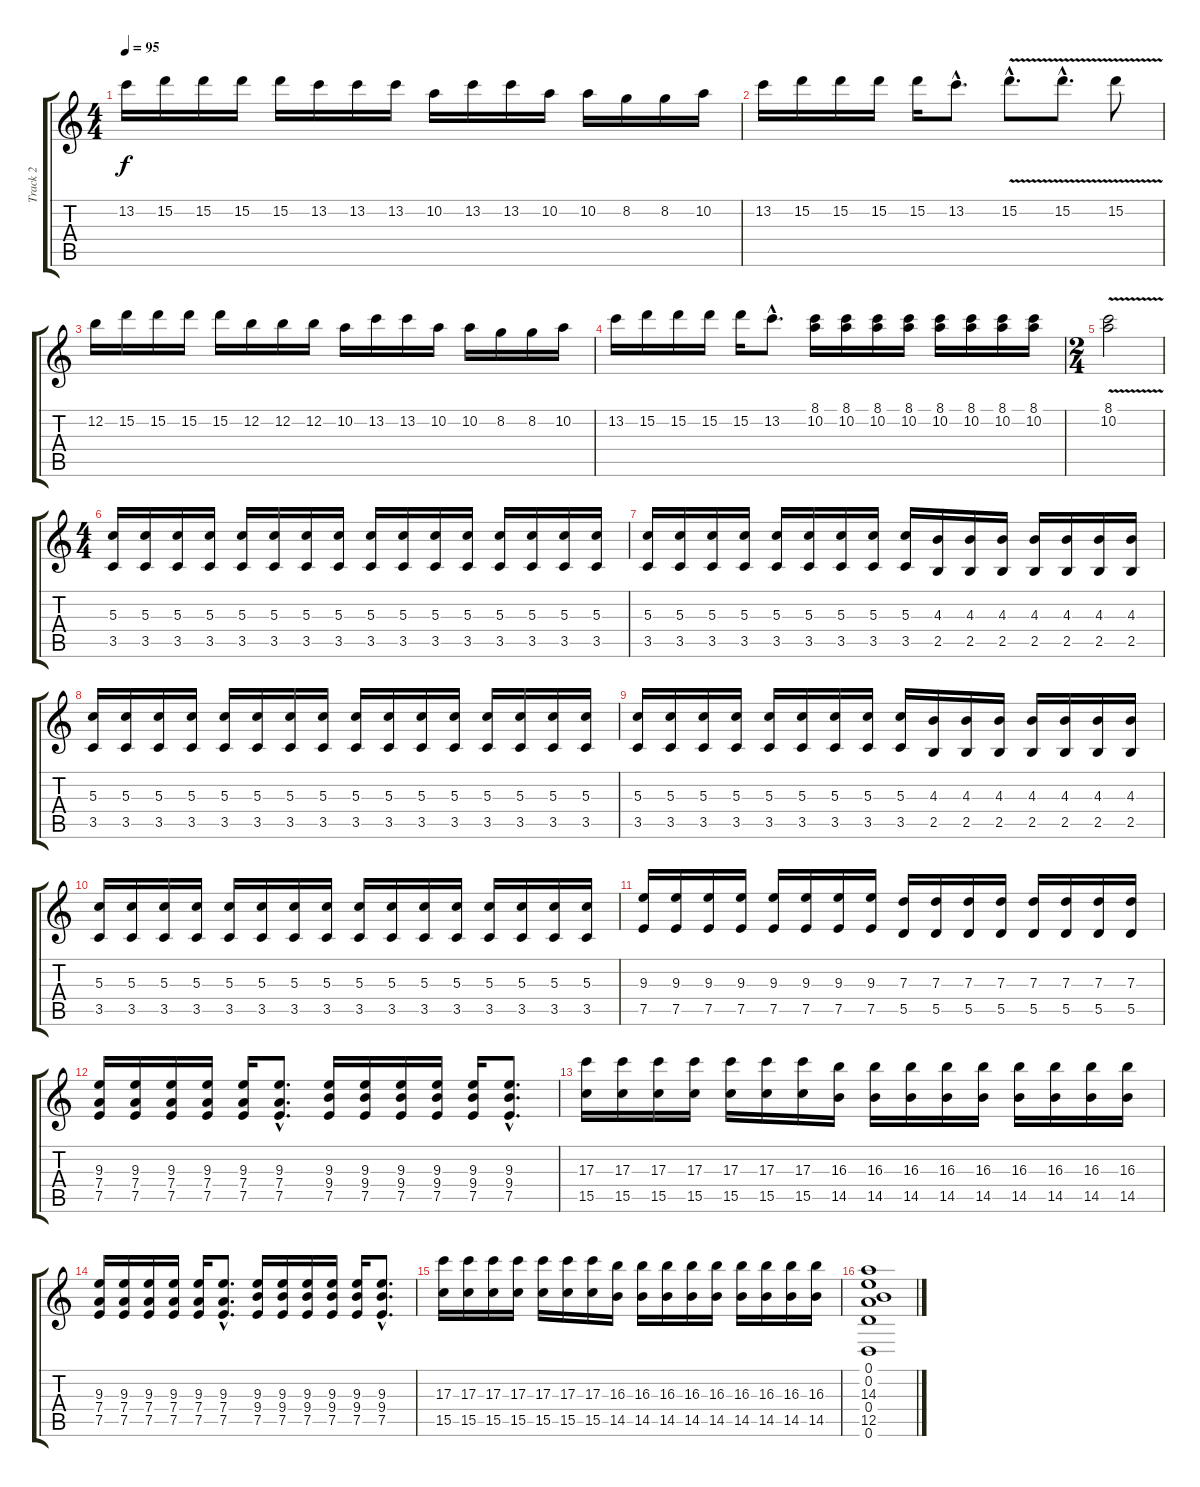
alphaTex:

\track ("Track 2" "Track 2") {instrument distortionguitar}
\staff {score tabs}
\tuning (E4 B3 G3 D3 A2 D2) {hide}
\ts (4 4)
\tempo 95
\clef g2
\ks c
13.2.16{dy f} 15.2.16 15.2.16 15.2.16 15.2.16 13.2.16 13.2.16 13.2.16 10.2.16 13.2.16 13.2.16 10.2.16 10.2.16 8.2.16 8.2.16 10.2.16 |
13.2.16 15.2.16 15.2.16 15.2.16 15.2.16 13.2{hac}.8{d} 15.2{v hac}.8{d} 15.2{v hac}.8{d} 15.2{v}.8 |
12.2.16 15.2.16 15.2.16 15.2.16 15.2.16 12.2.16 12.2.16 12.2.16 10.2.16 13.2.16 13.2.16 10.2.16 10.2.16 8.2.16 8.2.16 10.2.16 |
13.2.16 15.2.16 15.2.16 15.2.16 15.2.16 13.2{hac}.8{d} (8.1 10.2).16 (8.1 10.2).16 (8.1 10.2).16 (8.1 10.2).16 (8.1 10.2).16 (8.1 10.2).16 (8.1 10.2).16 (8.1 10.2).16 |
\ts (2 4)
(8.1{v} 10.2{v}).2{volume 5} |
\ts (4 4)
(5.3 3.5).16{volume 13} (5.3 3.5).16 (5.3 3.5).16 (5.3 3.5).16 (5.3 3.5).16 (5.3 3.5).16 (5.3 3.5).16 (5.3 3.5).16 (5.3 3.5).16 (5.3 3.5).16 (5.3 3.5).16 (5.3 3.5).16 (5.3 3.5).16 (5.3 3.5).16 (5.3 3.5).16 (5.3 3.5).16 |
(5.3 3.5).16 (5.3 3.5).16 (5.3 3.5).16 (5.3 3.5).16 (5.3 3.5).16 (5.3 3.5).16 (5.3 3.5).16 (5.3 3.5).16 (5.3 3.5).16 (4.3 2.5).16 (4.3 2.5).16 (4.3 2.5).16 (4.3 2.5).16 (4.3 2.5).16 (4.3 2.5).16 (4.3 2.5).16 |
(5.3 3.5).16 (5.3 3.5).16 (5.3 3.5).16 (5.3 3.5).16 (5.3 3.5).16 (5.3 3.5).16 (5.3 3.5).16 (5.3 3.5).16 (5.3 3.5).16 (5.3 3.5).16 (5.3 3.5).16 (5.3 3.5).16 (5.3 3.5).16 (5.3 3.5).16 (5.3 3.5).16 (5.3 3.5).16 |
(5.3 3.5).16 (5.3 3.5).16 (5.3 3.5).16 (5.3 3.5).16 (5.3 3.5).16 (5.3 3.5).16 (5.3 3.5).16 (5.3 3.5).16 (5.3 3.5).16 (4.3 2.5).16 (4.3 2.5).16 (4.3 2.5).16 (4.3 2.5).16 (4.3 2.5).16 (4.3 2.5).16 (4.3 2.5).16 |
(5.3 3.5).16 (5.3 3.5).16 (5.3 3.5).16 (5.3 3.5).16 (5.3 3.5).16 (5.3 3.5).16 (5.3 3.5).16 (5.3 3.5).16 (5.3 3.5).16 (5.3 3.5).16 (5.3 3.5).16 (5.3 3.5).16 (5.3 3.5).16 (5.3 3.5).16 (5.3 3.5).16 (5.3 3.5).16 |
(9.3 7.5).16 (9.3 7.5).16 (9.3 7.5).16 (9.3 7.5).16 (9.3 7.5).16 (9.3 7.5).16 (9.3 7.5).16 (9.3 7.5).16 (7.3 5.5).16 (7.3 5.5).16 (7.3 5.5).16 (7.3 5.5).16 (7.3 5.5).16 (7.3 5.5).16 (7.3 5.5).16 (7.3 5.5).16 |
(9.3 7.4 7.5).16 (9.3 7.4 7.5).16 (9.3 7.4 7.5).16 (9.3 7.4 7.5).16 (9.3 7.4 7.5).16 (9.3{hac} 7.4{hac} 7.5{hac}).8{d} (9.3 9.4 7.5).16 (9.3 9.4 7.5).16 (9.3 9.4 7.5).16 (9.3 9.4 7.5).16 (9.3 9.4 7.5).16 (9.3{hac} 9.4{hac} 7.5{hac}).8{d} |
(17.3 15.5).16 (17.3 15.5).16 (17.3 15.5).16 (17.3 15.5).16 (17.3 15.5).16 (17.3 15.5).16 (17.3 15.5).16 (16.3 14.5).16 (16.3 14.5).16 (16.3 14.5).16 (16.3 14.5).16 (16.3 14.5).16 (16.3 14.5).16 (16.3 14.5).16 (16.3 14.5).16 (16.3 14.5).16 |
(9.3 7.4 7.5).16 (9.3 7.4 7.5).16 (9.3 7.4 7.5).16 (9.3 7.4 7.5).16 (9.3 7.4 7.5).16 (9.3{hac} 7.4{hac} 7.5{hac}).8{d} (9.3 9.4 7.5).16 (9.3 9.4 7.5).16 (9.3 9.4 7.5).16 (9.3 9.4 7.5).16 (9.3 9.4 7.5).16 (9.3{hac} 9.4{hac} 7.5{hac}).8{d} |
(17.3 15.5).16 (17.3 15.5).16 (17.3 15.5).16 (17.3 15.5).16 (17.3 15.5).16 (17.3 15.5).16 (17.3 15.5).16 (16.3 14.5).16 (16.3 14.5).16 (16.3 14.5).16 (16.3 14.5).16 (16.3 14.5).16 (16.3 14.5).16 (16.3 14.5).16 (16.3 14.5).16 (16.3 14.5).16 |
(0.1 0.2 14.3 0.4 12.5 0.6).1{volume 0}
